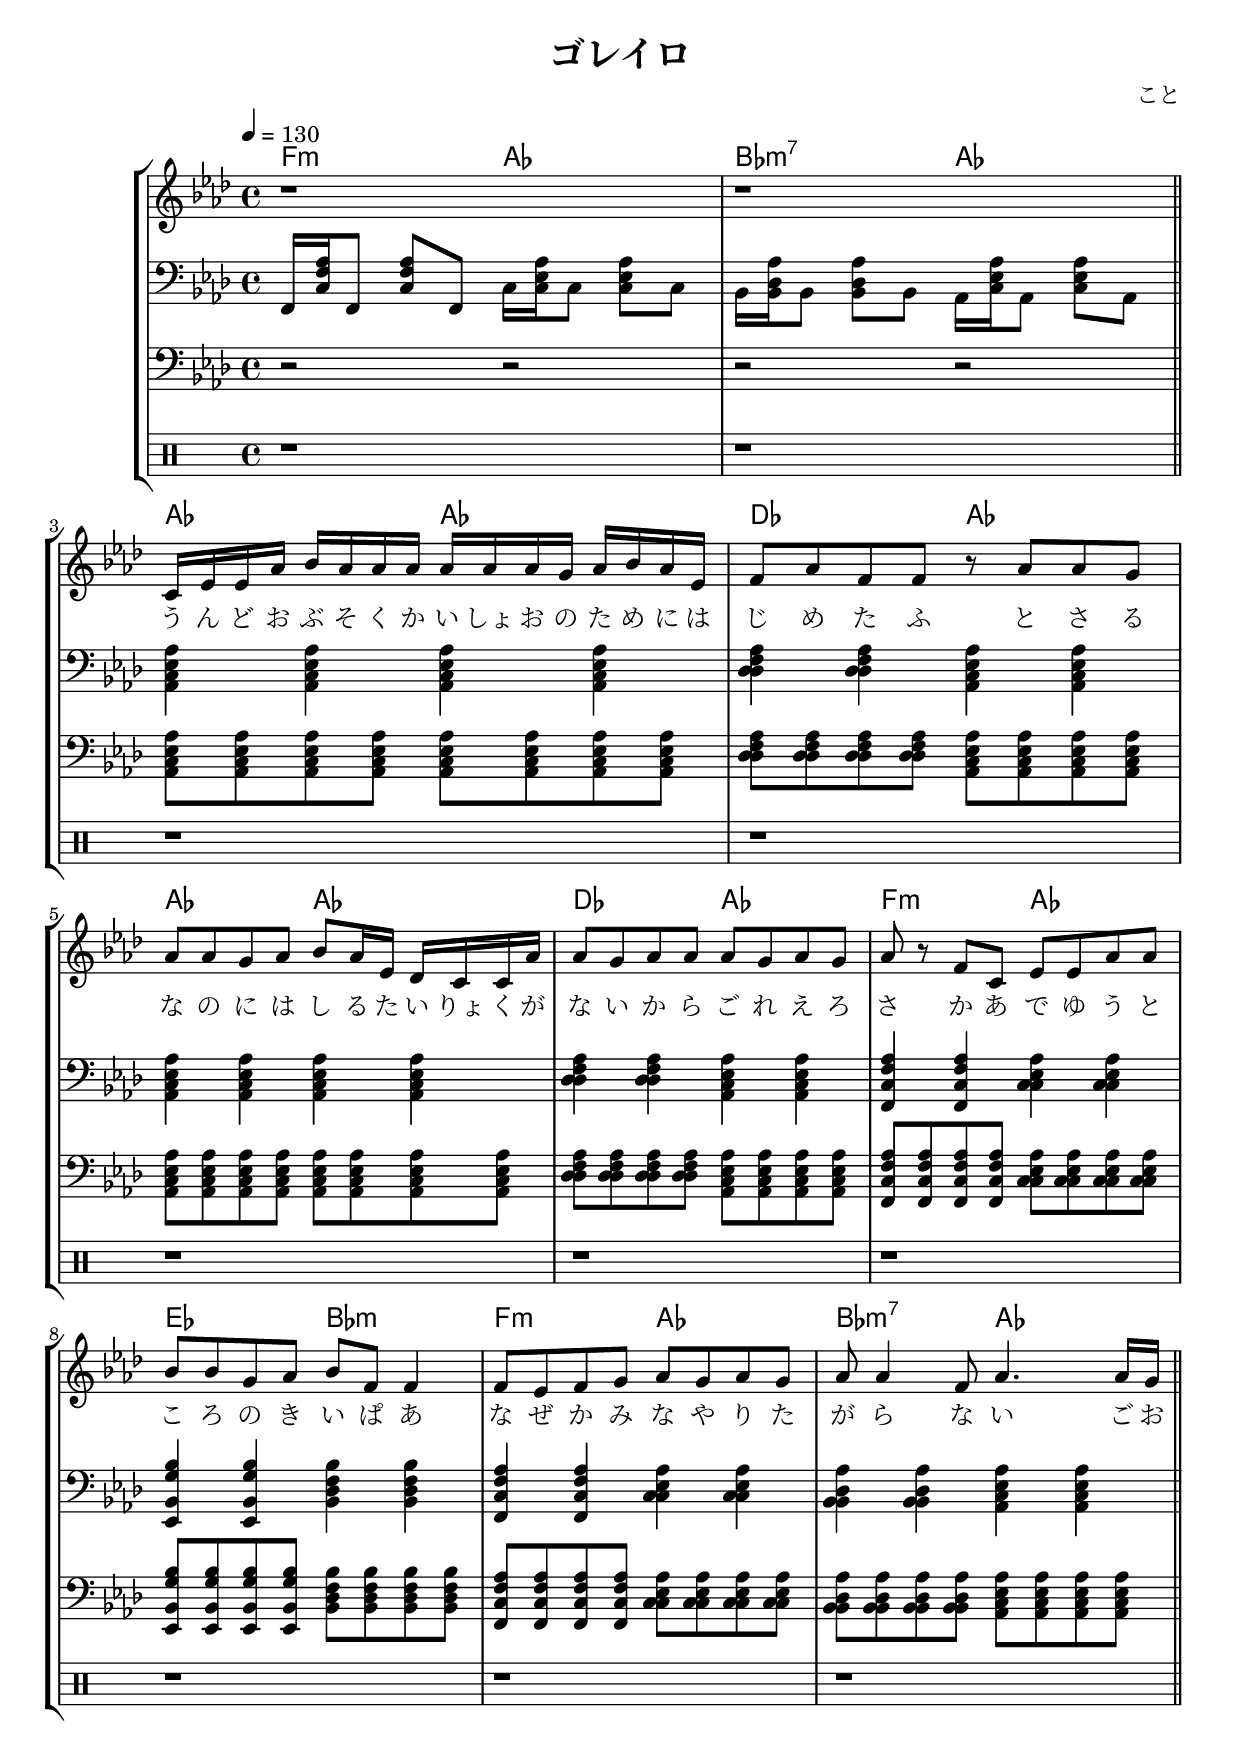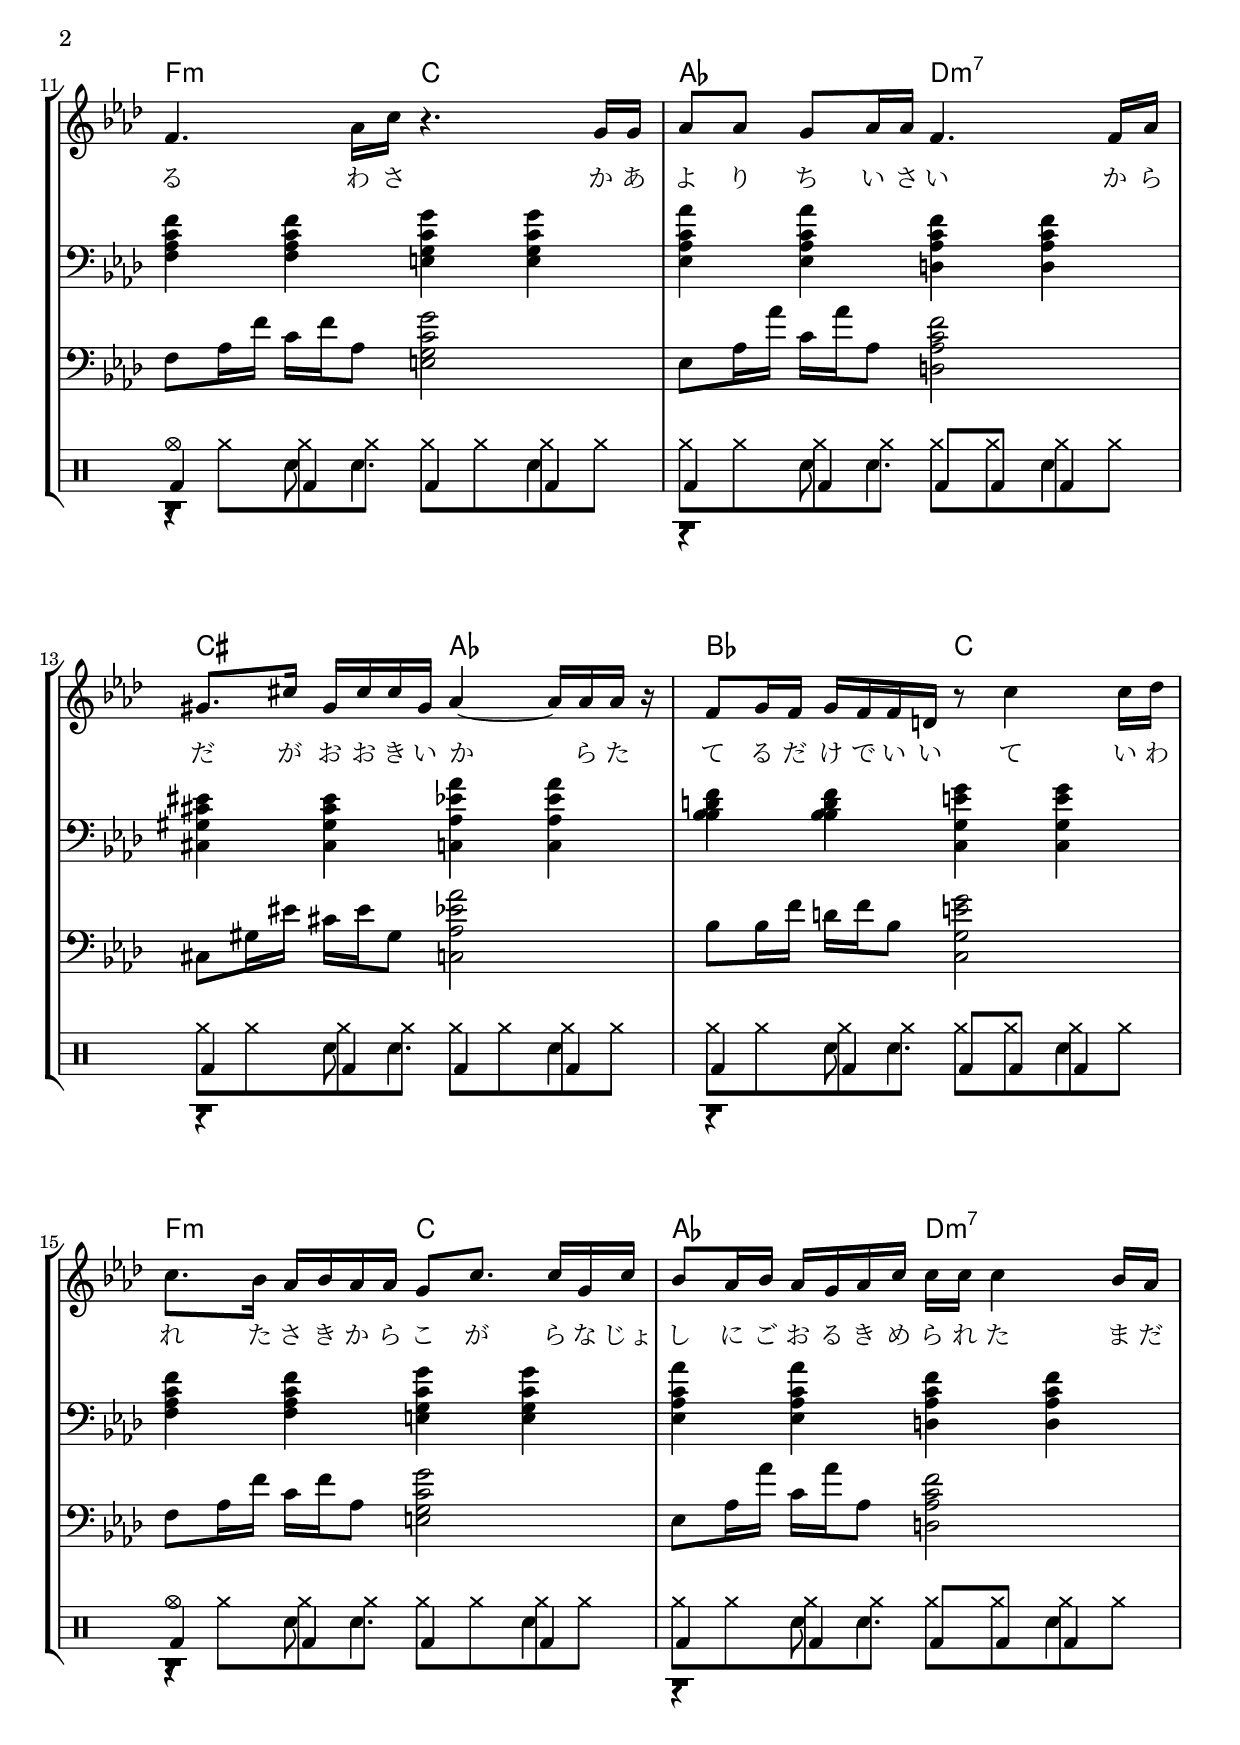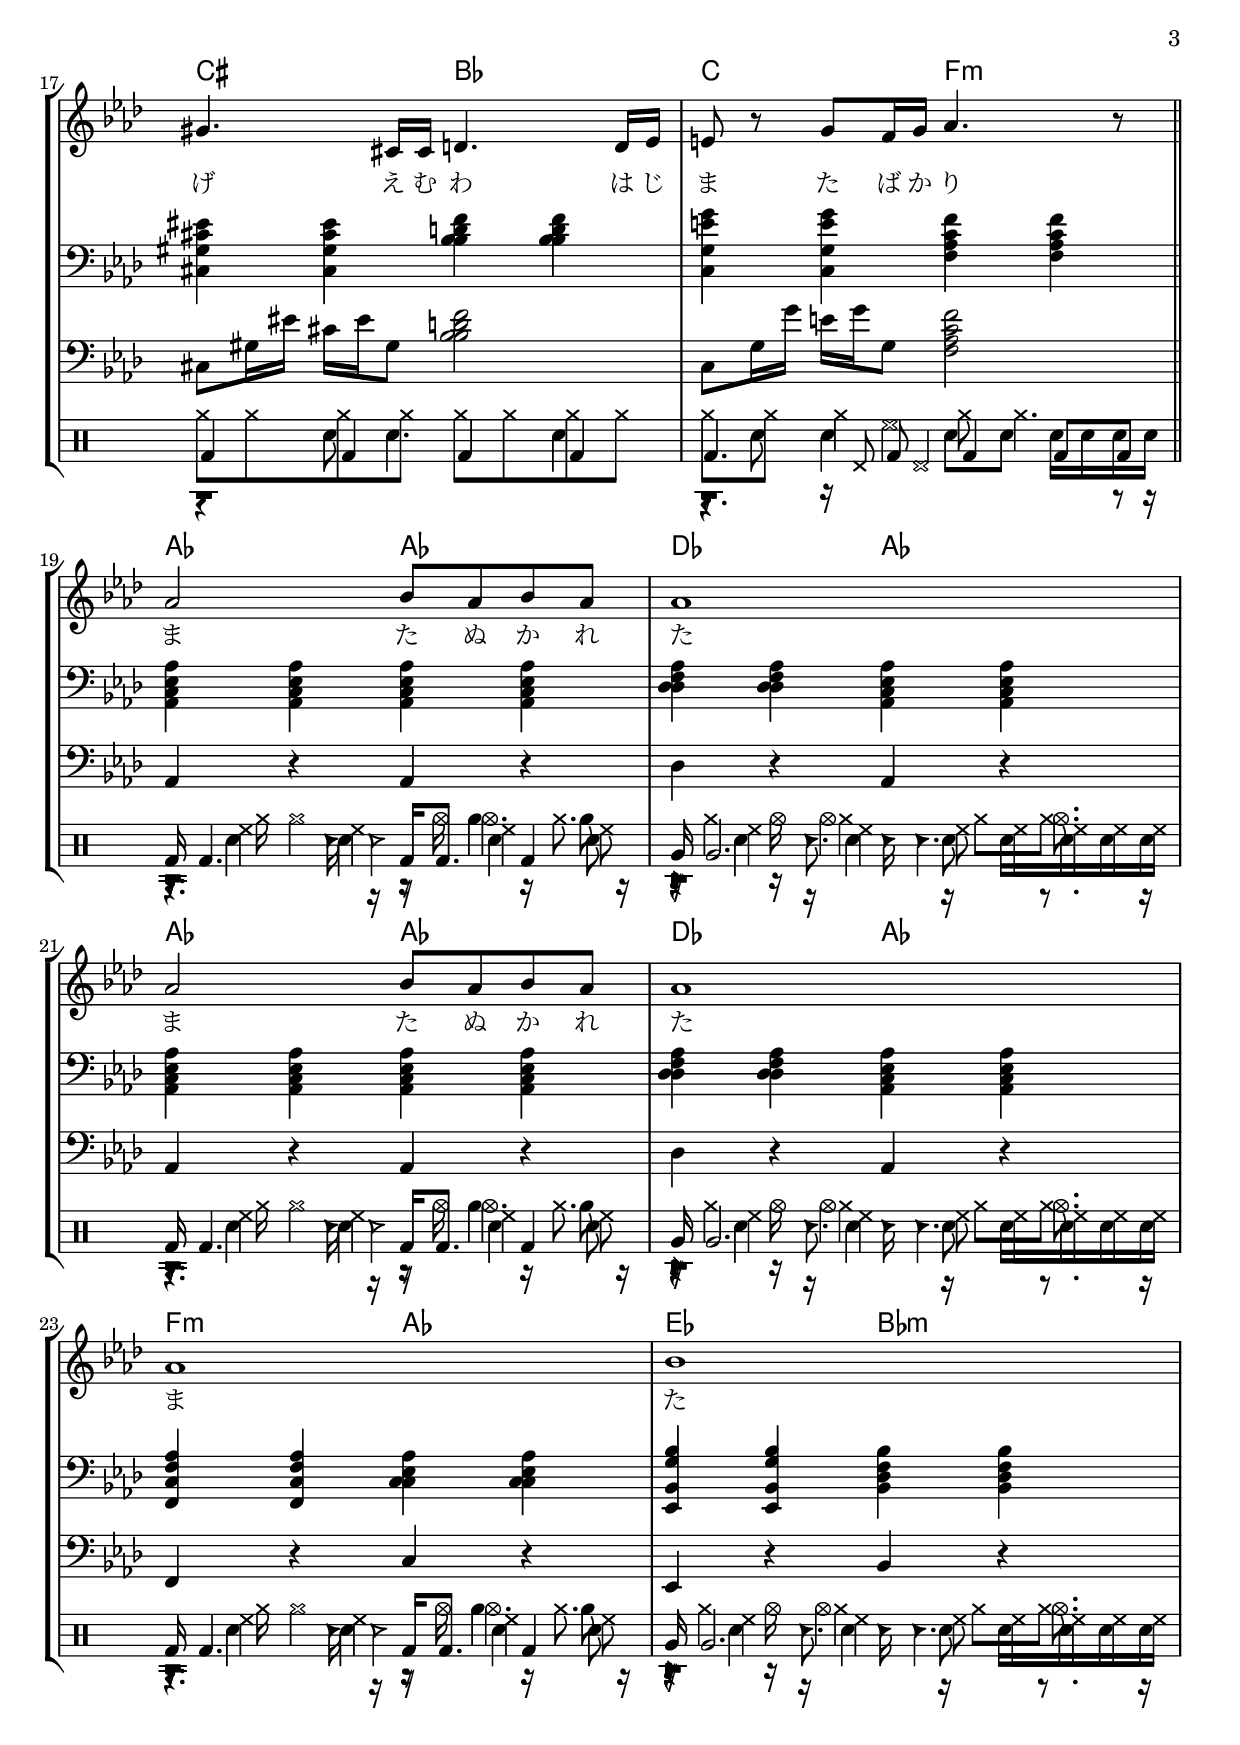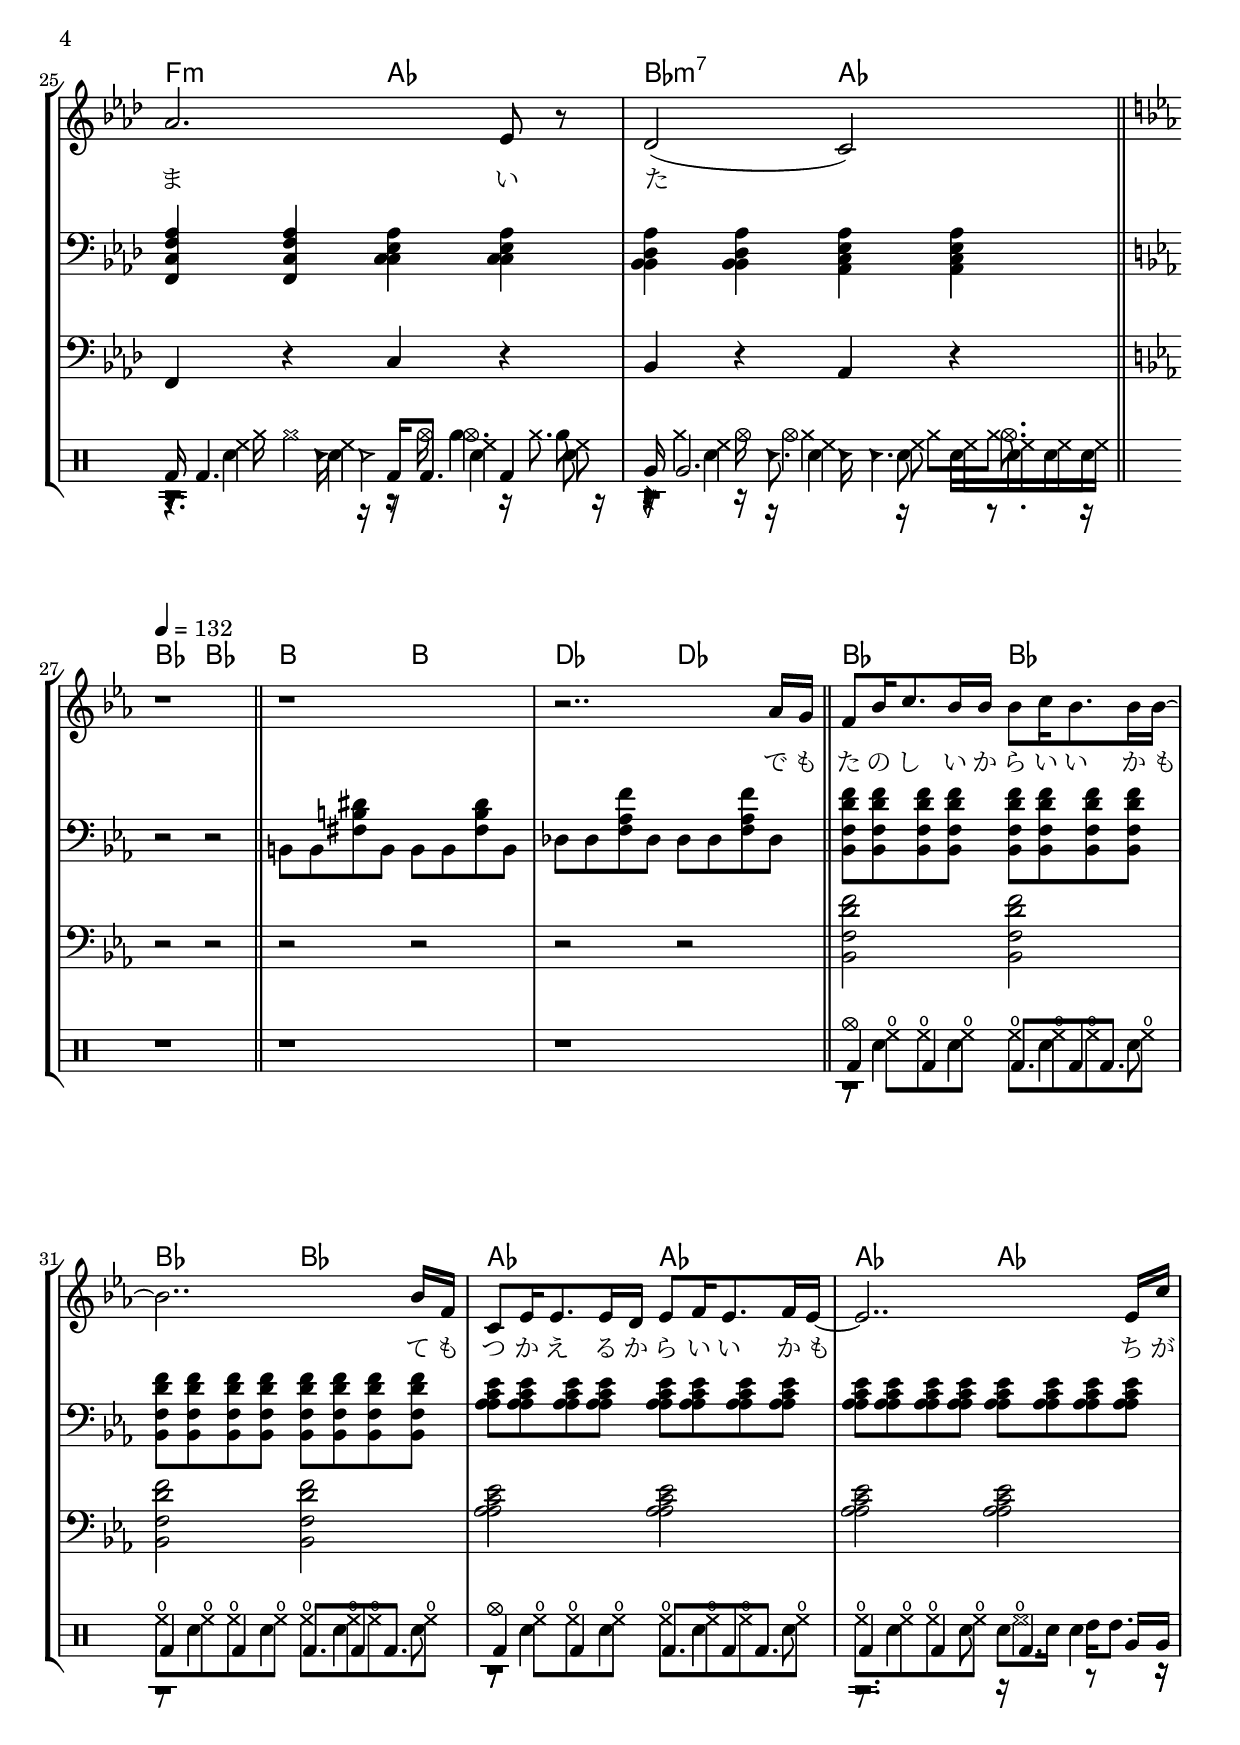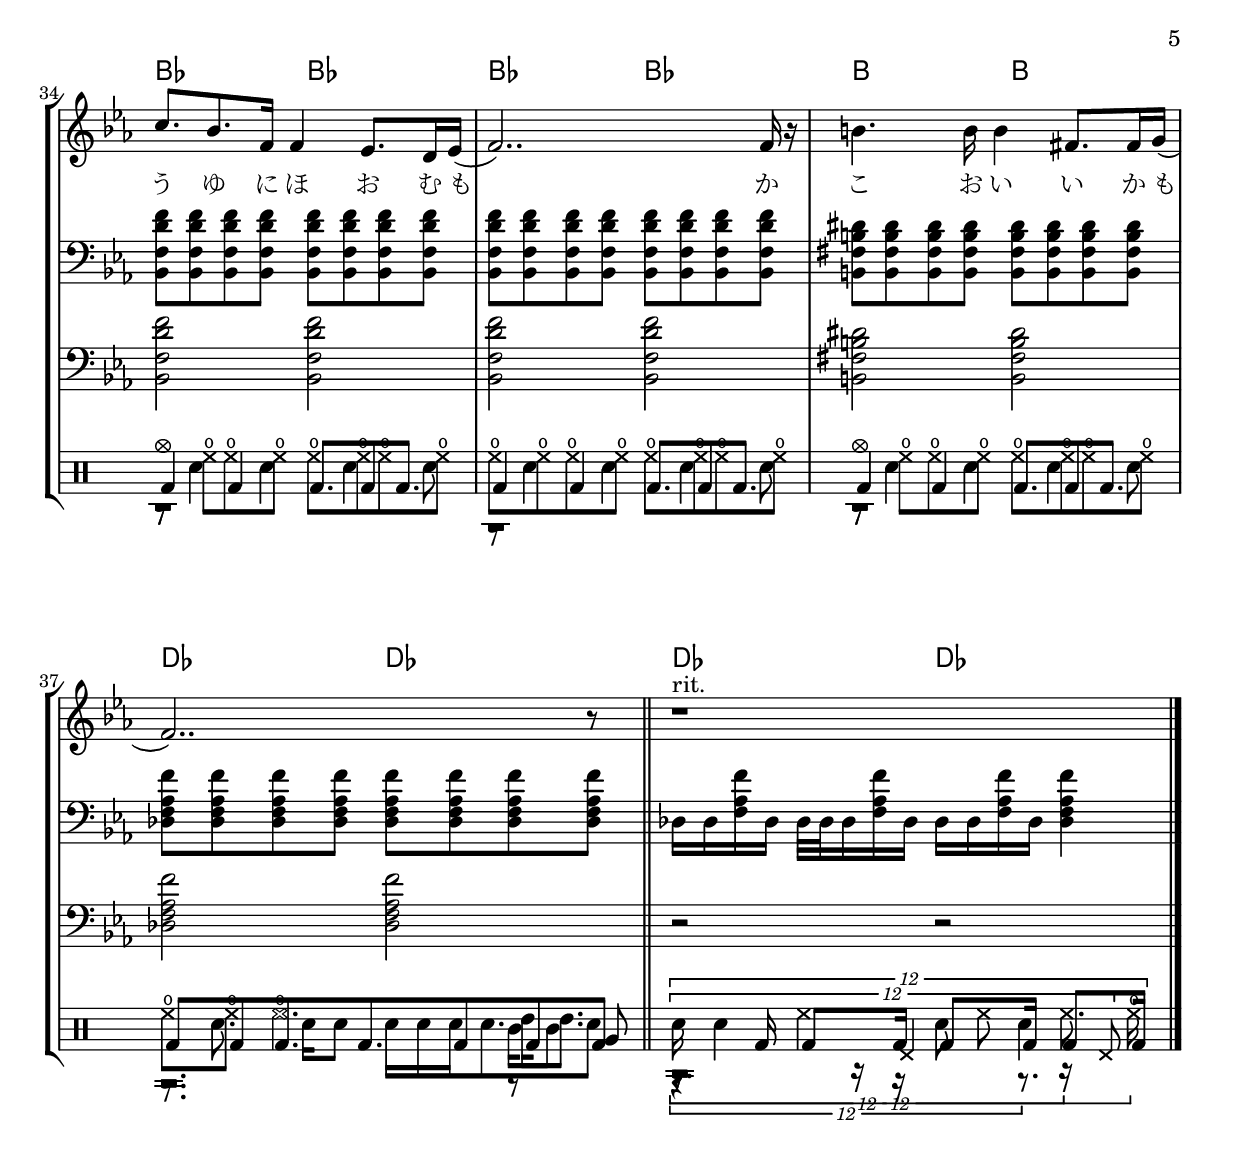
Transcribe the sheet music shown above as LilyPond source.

\version "2.12.1"

\header {
	title = \markup {ゴレイロ}
	composer = \markup \center-column {こと}
}

harmony = \chordmode {
	f2:m as bes:min7 as 

	as as des as as as des as f:m as es bes:m f:m as bes:min7 as 

	f:m c as d:m7 cis as bes c f:m c as d:m7 cis bes c f:m 

	as as des as as as des as f:m as es bes:m f:m as bes:min7 as 

	bes bes 

	b b des des 

	bes bes bes bes as as as as bes bes bes bes b b des des 

	des des 
}

melody = {
	\key as \major
	\tempo 4 = 130
	r1 | r1   
	\set Staff.midiInstrument = #"mmi0.40"
	 c'16  es'16  es'16  as'16  bes'16  as'16  as'16  as'16  as'16  as'16  as'16  g'16  as'16  bes'16  as'16  es'16 
	f'8  as'8  f'8  f'8  r8  as'8  as'8  g'8 
	as'8  as'8  g'8  as'8  bes'8  as'16  es'16  des'16  c'16  c'16  as'16 
	as'8  g'8  as'8  as'8  as'8  g'8  as'8  g'8 
	as'8  r8  f'8  c'8  es'8  es'8  as'8  as'8 
	bes'8  bes'8  g'8  as'8  bes'8  f'8  f'4 
	f'8  es'8  f'8  g'8  as'8  g'8  as'8  g'8 
	as'8  as'4  f'8  as'4.  	\set Staff.midiInstrument = #"mmi0.40"
	as'16  g'16 
	f'4.  as'16  c''16  r4.  g'16  g'16 
	as'8  as'8  g'8  as'16  as'16  f'4.  f'16  as'16 
	gis'8.  cis''16  gis'16  cis''16  cis''16  gis'16  as'4~as'16  as'16  as'16  r16 
	f'8  g'16  f'16  g'16  f'16  f'16  d'16  r8  c''4  c''16  des''16 
	c''8.  bes'16  as'16  bes'16  as'16  as'16  g'8  c''8.  c''16  g'16  c''16 
	bes'8  as'16  bes'16  as'16  g'16  as'16  c''16  c''16  c''16  c''4  bes'16  as'16 
	gis'4.  cis'16  cis'16  d'4.  d'16  es'16 
	e'8  r8  g'8  f'16  g'16  as'4.  	r8 	\set Staff.midiInstrument = #"mmi0.40"
	 as'2  bes'8  as'8  bes'8  as'8 
	as'1 
	as'2  bes'8  as'8  bes'8  as'8 
	as'1 
	as'1 
	bes'1 
	as'2.  es'8  r8 
	des'2  (c'2)
	\key es \major
	\tempo 4 = 132
	r1   
	r1 | r2.. 
	\set Staff.midiInstrument = #"mmi0.40"
	as'16  g'16 
	f'8  bes'16  c''8.  bes'16  bes'16  bes'8  c''16  bes'8.  bes'16  bes'16~ 
	bes'2..  bes'16  f'16 
	c'8  es'16  es'8.  es'16  d'16  es'8  f'16  es'8.  f'16  es'16~ 
	es'2..  es'16  c''16 
	c''8.  bes'8.  f'16  f'4  es'8.  d'16  es'16 
	(f'2..)  f'16  r16 
	b'4.  b'16  b'4  fis'8.  fis'16  g'16 
	(f'2..)  	r8 	r1^"rit." \bar "|."
}

words = \lyricmode {
	
	う  ん  ど  お  ぶ  そ  く  か  い  しょ  お  の  た  め  に  は  じ  め  た  ふ  と  さ  る  な  の  に  は  し  る  た  い  りょ  く  が  な  い  か  ら  ご  れ  え  ろ  さ  か  あ  で  ゆ  う  と  こ  ろ  の  き  い  ぱ  あ  な  ぜ  か  み  な  や  り  た  が  ら  な  い  
	ご  お  る  わ  さ  か  あ  よ  り  ち  い  さ  い  か  ら  だ  が  お  お  き  い  か  ら  た  て  る  だ  け  で  い  い  て  い  わ  れ  た  さ  き  か  ら  こ  が  ら  な  じょ  し  に  ご  お  る  き  め  ら  れ  た  ま  だ  げ  え  む  わ  は  じ  ま  た  ば  か  り  
	ま  た  ぬ  か  れ  た  ま  た  ぬ  か  れ  た  ま  た  ま  い  た  
	
	
	で  も  た  の  し  い  か  ら  い  い  か  も  て  も  つ  か  え  る  か  ら  い  い  か  も  ち  が  う  ゆ  に  ほ  お  む  も  か  こ  お  い  い  か  も  
	
}

tempochange = {
	\tempo 4 = 130
	r1 | r1 \bar "||"
	\tempo 4 = 130
	r1 | r1 | r1 | r1 | r1 | r1 | r1 | r1 \bar "||"
	\tempo 4 = 130
	r1 | r1 | r1 | r1 | r1 | r1 | r1 | r1 \bar "||"
	\tempo 4 = 130
	r1 | r1 | r1 | r1 | r1 | r1 | r1 | r1 \bar "||"
	\tempo 4 = 132
	r1 \bar "||"
	\tempo 4 = 132
	r1 | r1 \bar "||"
	\tempo 4 = 132
	r1 | r1 | r1 | r1 | r1 | r1 | r1 | r1 \bar "||"
	\tempo 4 = 132
	\tempo 4 = 99 r2 \tempo 4 = 88 r2 \bar "|."
}

mainacc = {
	\clef bass
	\set Staff.midiInstrument = #"Synth Drum"
	\key as \major
	\tempo 4 = 130
	f,16 <c f as>16 f,8 <c f as>8 f,8
	c16 <c es as>16 c8 <c es as>8 c8
	bes,16 <bes, des as>16 bes,8 <bes, des as>8 bes,8
	as,16 <c es as>16 as,8 <c es as>8 as,8
	\bar "||"

	\set Staff.midiInstrument = #"Synth Drum"
	<as, c es as>4 <as, c es as>4
	<as, c es as>4 <as, c es as>4
	<des des f as>4 <des des f as>4
	<as, c es as>4 <as, c es as>4
	<as, c es as>4 <as, c es as>4
	<as, c es as>4 <as, c es as>4
	<des des f as>4 <des des f as>4
	<as, c es as>4 <as, c es as>4
	<f, c f as>4 <f, c f as>4
	<c c es as>4 <c c es as>4
	<es, bes, g bes>4 <es, bes, g bes>4
	<bes, des f bes>4 <bes, des f bes>4
	<f, c f as>4 <f, c f as>4
	<c c es as>4 <c c es as>4
	<bes, bes, des as>4 <bes, bes, des as>4
	<as, c es as>4 <as, c es as>4
	\bar "||"

	\set Staff.midiInstrument = #"Synth Drum"
	<f as c' f'>4 <f as c' f'>4
	<e g c' g'>4 <e g c' g'>4
	<es as c' as'>4 <es as c' as'>4
	<d as c' f'>4 <d as c' f'>4
	<cis gis cis' eis'>4 <cis gis cis' eis'>4
	<c as es' as'>4 <c as es' as'>4
	<bes bes d' f'>4 <bes bes d' f'>4
	<c g e' g'>4 <c g e' g'>4
	<f as c' f'>4 <f as c' f'>4
	<e g c' g'>4 <e g c' g'>4
	<es as c' as'>4 <es as c' as'>4
	<d as c' f'>4 <d as c' f'>4
	<cis gis cis' eis'>4 <cis gis cis' eis'>4
	<bes bes d' f'>4 <bes bes d' f'>4
	<c g e' g'>4 <c g e' g'>4
	<f as c' f'>4 <f as c' f'>4
	\bar "||"

	\set Staff.midiInstrument = #"Synth Drum"
	<as, c es as>4 <as, c es as>4
	<as, c es as>4 <as, c es as>4
	<des des f as>4 <des des f as>4
	<as, c es as>4 <as, c es as>4
	<as, c es as>4 <as, c es as>4
	<as, c es as>4 <as, c es as>4
	<des des f as>4 <des des f as>4
	<as, c es as>4 <as, c es as>4
	<f, c f as>4 <f, c f as>4
	<c c es as>4 <c c es as>4
	<es, bes, g bes>4 <es, bes, g bes>4
	<bes, des f bes>4 <bes, des f bes>4
	<f, c f as>4 <f, c f as>4
	<c c es as>4 <c c es as>4
	<bes, bes, des as>4 <bes, bes, des as>4
	<as, c es as>4 <as, c es as>4
	\bar "||"

	\set Staff.midiInstrument = #"Synth Drum"
	\key es \major
	\tempo 4 = 132
	r2
	r2
	\bar "||"

	\set Staff.midiInstrument = #"Synth Drum"
	b,8 b,8 <fis b dis'>8 b,8
	b,8 b,8 <fis b dis'>8 b,8
	des8 des8 <f as f'>8 des8
	des8 des8 <f as f'>8 des8
	\bar "||"

	\set Staff.midiInstrument = #"Synth Drum"
	<bes, f d' f'>8 <bes, f d' f'>8 <bes, f d' f'>8 <bes, f d' f'>8
	<bes, f d' f'>8 <bes, f d' f'>8 <bes, f d' f'>8 <bes, f d' f'>8
	<bes, f d' f'>8 <bes, f d' f'>8 <bes, f d' f'>8 <bes, f d' f'>8
	<bes, f d' f'>8 <bes, f d' f'>8 <bes, f d' f'>8 <bes, f d' f'>8
	<as as c' es'>8 <as as c' es'>8 <as as c' es'>8 <as as c' es'>8
	<as as c' es'>8 <as as c' es'>8 <as as c' es'>8 <as as c' es'>8
	<as as c' es'>8 <as as c' es'>8 <as as c' es'>8 <as as c' es'>8
	<as as c' es'>8 <as as c' es'>8 <as as c' es'>8 <as as c' es'>8
	<bes, f d' f'>8 <bes, f d' f'>8 <bes, f d' f'>8 <bes, f d' f'>8
	<bes, f d' f'>8 <bes, f d' f'>8 <bes, f d' f'>8 <bes, f d' f'>8
	<bes, f d' f'>8 <bes, f d' f'>8 <bes, f d' f'>8 <bes, f d' f'>8
	<bes, f d' f'>8 <bes, f d' f'>8 <bes, f d' f'>8 <bes, f d' f'>8
	<b, fis b dis'>8 <b, fis b dis'>8 <b, fis b dis'>8 <b, fis b dis'>8
	<b, fis b dis'>8 <b, fis b dis'>8 <b, fis b dis'>8 <b, fis b dis'>8
	<des f as f'>8 <des f as f'>8 <des f as f'>8 <des f as f'>8
	<des f as f'>8 <des f as f'>8 <des f as f'>8 <des f as f'>8
	\bar "||"

	\set Staff.midiInstrument = #"Synth Drum"
	des16 des16 <f as f'>16 des16   des32 des32 des16 <f as f'>16 des16
	des16 des16 <f as f'>16 des16 <des f as f'>4
	\bar "|."
}

subacc = {
	\clef bass
	\set Staff.midiInstrument = #"Acoustic grand"
	\key as \major
	\tempo 4 = 130
	r2
	r2
	r2
	r2
	\bar "||"

	\set Staff.midiInstrument = #"Slap Bass 1"
	<as, c es as>8 <as, c es as>8 <as, c es as>8 <as, c es as>8
	<as, c es as>8 <as, c es as>8 <as, c es as>8 <as, c es as>8
	<des des f as>8 <des des f as>8 <des des f as>8 <des des f as>8
	<as, c es as>8 <as, c es as>8 <as, c es as>8 <as, c es as>8
	<as, c es as>8 <as, c es as>8 <as, c es as>8 <as, c es as>8
	<as, c es as>8 <as, c es as>8 <as, c es as>8 <as, c es as>8
	<des des f as>8 <des des f as>8 <des des f as>8 <des des f as>8
	<as, c es as>8 <as, c es as>8 <as, c es as>8 <as, c es as>8
	<f, c f as>8 <f, c f as>8 <f, c f as>8 <f, c f as>8
	<c c es as>8 <c c es as>8 <c c es as>8 <c c es as>8
	<es, bes, g bes>8 <es, bes, g bes>8 <es, bes, g bes>8 <es, bes, g bes>8
	<bes, des f bes>8 <bes, des f bes>8 <bes, des f bes>8 <bes, des f bes>8
	<f, c f as>8 <f, c f as>8 <f, c f as>8 <f, c f as>8
	<c c es as>8 <c c es as>8 <c c es as>8 <c c es as>8
	<bes, bes, des as>8 <bes, bes, des as>8 <bes, bes, des as>8 <bes, bes, des as>8
	<as, c es as>8 <as, c es as>8 <as, c es as>8 <as, c es as>8
	\bar "||"

	\set Staff.midiInstrument = #"Synth Bass 2"
	f8 as16 f' c' f' as8
	<e g c' g'>2
	es8 as16 as' c' as' as8
	<d as c' f'>2
	cis8 gis16 eis' cis' eis' gis8
	<c as es' as'>2
	bes8 bes16 f' d' f' bes8
	<c g e' g'>2
	f8 as16 f' c' f' as8
	<e g c' g'>2
	es8 as16 as' c' as' as8
	<d as c' f'>2
	cis8 gis16 eis' cis' eis' gis8
	<bes bes d' f'>2
	c8 g16 g' e' g' g8
	<f as c' f'>2
	\bar "||"

	\set Staff.midiInstrument = #"Fretless Bass"
	as,4 r4
	as,4 r4
	des4 r4
	as,4 r4
	as,4 r4
	as,4 r4
	des4 r4
	as,4 r4
	f,4 r4
	c4 r4
	es,4 r4
	bes,4 r4
	f,4 r4
	c4 r4
	bes,4 r4
	as,4 r4
	\bar "||"

	\set Staff.midiInstrument = #"Acoustic grand"
	\key es \major
	\tempo 4 = 132
	r2
	r2
	\bar "||"

	\set Staff.midiInstrument = #"Acoustic grand"
	r2
	r2
	r2
	r2
	\bar "||"

	\set Staff.midiInstrument = #"Contrabass"
	<bes, f d' f'>2
	<bes, f d' f'>2
	<bes, f d' f'>2
	<bes, f d' f'>2
	<as as c' es'>2
	<as as c' es'>2
	<as as c' es'>2
	<as as c' es'>2
	<bes, f d' f'>2
	<bes, f d' f'>2
	<bes, f d' f'>2
	<bes, f d' f'>2
	<b, fis b dis'>2
	<b, fis b dis'>2
	<des f as f'>2
	<des f as f'>2
	\bar "||"

	\set Staff.midiInstrument = #"Contrabass"
	r2
	r2
	\bar "|."
}

percA = {
	\drummode {
	r1 |r1 \bar "||"
	r1 |r1 |r1 |r1 |r1 |r1 |r1 |r1 \bar "||"
	r8 cymr8 cymr8 cymr8 cymr8 cymr8 cymr8 cymr8  |cymr8 cymr8 cymr8 cymr8 cymr8 cymr8 cymr8 cymr8  |cymr8 cymr8 cymr8 cymr8 cymr8 cymr8 cymr8 cymr8  |cymr8 cymr8 cymr8 cymr8 cymr8 cymr8 cymr8 cymr8  |r8 cymr8 cymr8 cymr8 cymr8 cymr8 cymr8 cymr8  |cymr8 cymr8 cymr8 cymr8 cymr8 cymr8 cymr8 cymr8  |cymr8 cymr8 cymr8 cymr8 cymr8 cymr8 cymr8 cymr8  |cymr8 cymr8 cymr4 cymr8 cymr4.  \bar "||"
	r8 hh4 hh4 hh4 hh8  |r8 hh4 hh4 hh8 hh16 hh16 hh16 hh16  |r8 hh4 hh4 hh4 hh8  |r8 hh4 hh4 hh8 hh16 hh16 hh16 hh16  |r8 hh4 hh4 hh4 hh8  |r8 hh4 hh4 hh8 hh16 hh16 hh16 hh16  |r8 hh4 hh4 hh4 hh8  |r8 hh4 hh4 hh8 hh16 hh16 hh16 hh16  \bar "||"
	r1 \bar "||"
	r1 |r1 \bar "||"
	r8 hho8 hho8 hho8 hho8 hho8 hho8 hho8  |hho8 hho8 hho8 hho8 hho8 hho8 hho8 hho8  |r8 hho8 hho8 hho8 hho8 hho8 hho8 hho8  |hho8 hho8 hho8 hho8 hho2  |r8 hho8 hho8 hho8 hho8 hho8 hho8 hho8  |hho8 hho8 hho8 hho8 hho8 hho8 hho8 hho8  |r8 hho8 hho8 hho8 hho8 hho8 hho8 hho8  |hho8 hho8 hho2.  \bar "||"
	\times 16/12{ r8. hh4 hh8 hh8. } \bar "|."
	}
}

percB = {
	\drummode {
	r1 |r1 \bar "||"
	r1 |r1 |r1 |r1 |r1 |r1 |r1 |r1 \bar "||"
	r4 sn8 sn4. sn4  |r4 sn8 sn4. sn4  |r4 sn8 sn4. sn4  |r4 sn8 sn4. sn4  |r4 sn8 sn4. sn4  |r4 sn8 sn4. sn4  |r4 sn8 sn4. sn4  |r8 sn8 sn4 sn8 sn8 sn16 sn16 sn16 sn16  \bar "||"
	r8 sn4 sn4 sn4 sn8  |r8 sn4 sn4 sn8 sn16 sn16 sn16 sn16  |r8 sn4 sn4 sn4 sn8  |r8 sn4 sn4 sn8 sn16 sn16 sn16 sn16  |r8 sn4 sn4 sn4 sn8  |r8 sn4 sn4 sn8 sn16 sn16 sn16 sn16  |r8 sn4 sn4 sn4 sn8  |r8 sn4 sn4 sn8 sn16 sn16 sn16 sn16  \bar "||"
	r1 \bar "||"
	r1 |r1 \bar "||"
	r8 sn4 sn4 sn4 sn8  |r8 sn4 sn4 sn4 sn8  |r8 sn4 sn4 sn4 sn8  |r8 sn4 sn8 sn8 sn16 sn4 r16  |r8 sn4 sn4 sn4 sn8  |r8 sn4 sn4 sn4 sn8  |r8 sn4 sn4 sn4 sn8  |r8 sn8. sn16 sn8 sn16 sn16 sn16 sn8. sn8  \bar "||"
	\times 16/12{ sn16 sn4 r16 sn8 sn4 } \bar "|."
	}
}

percC = {
	\drummode {
	r1 |r1 \bar "||"
	r1 |r1 |r1 |r1 |r1 |r1 |r1 |r1 \bar "||"
	bd4 bd4 bd4 bd4  |bd4 bd4 bd8 bd8 bd4  |bd4 bd4 bd4 bd4  |bd4 bd4 bd8 bd8 bd4  |bd4 bd4 bd4 bd4  |bd4 bd4 bd8 bd8 bd4  |bd4 bd4 bd4 bd4  |bd4. bd8 bd4 bd8 bd8  \bar "||"
	bd16 bd4. r16 bd16 bd8. bd4  |r1  |bd16 bd4. r16 bd16 bd8. bd4  |r1  |bd16 bd4. r16 bd16 bd8. bd4  |r1  |bd16 bd4. r16 bd16 bd8. bd4  |r1  \bar "||"
	r1 \bar "||"
	r1 |r1 \bar "||"
	bd4 bd4 bd8. bd8 bd8.  |bd4 bd4 bd8. bd8 bd8.  |bd4 bd4 bd8. bd8 bd8.  |bd4 bd4 r16 bd4. r16  |bd4 bd4 bd8. bd8 bd8.  |bd4 bd4 bd8. bd8 bd8.  |bd4 bd4 bd8. bd8 bd8.  |bd8 bd8 bd8. bd8. bd8 bd8 bd8  \bar "||"
	\times 16/12{ r8 bd16 bd8 bd16 bd8 bd16 bd8 bd16 } \bar "|."
	}
}

percD = {
	\drummode {
	r1 |r1 \bar "||"
	r1 |r1 |r1 |r1 |r1 |r1 |r1 |r1 \bar "||"
	cymc1  |r1 |r1 |r1 |cymc1  |r1 |r1 |r1 \bar "||"
	r2 r16 cymc16 cymc4.  |r4 cymc16 cymc2 cymc8.  |r2 r16 cymc16 cymc4.  |r4 cymc16 cymc2 cymc8.  |r2 r16 cymc16 cymc4.  |r4 cymc16 cymc2 cymc8.  |r2 r16 cymc16 cymc4.  |r4 cymc16 cymc2 cymc8.  \bar "||"
	r1 \bar "||"
	r1 |r1 \bar "||"
	cymc1  |r1  |cymc1  |r1  |cymc1  |r1  |cymc1  |r1  \bar "||"
	\times 16/12{ r4 r16 hhp4 r16 hhp8 } \bar "|."
	}
}

percE = {
	\drummode {
	r1 |r1 \bar "||"
	r1 |r1 |r1 |r1 |r1 |r1 |r1 |r1 \bar "||"
	r1 |r1 |r1 |r1 |r1 |r1 |r1 |r4 r16 hhp8 hhp2 r16  \bar "||"
	r1  |tomfh16 tomfh2. r8.  |r1  |tomfh16 tomfh2. r8.  |r1  |tomfh16 tomfh2. r8.  |r1  |tomfh16 tomfh2. r8.  \bar "||"
	r1 \bar "||"
	r1 |r1 \bar "||"
	r1 |r1 |r1 |r2. tommh16 tommh8.  |r1 |r1 |r1 |r2. tommh16 tommh8.  \bar "||"
	\times 16/12{ r2 r8. hho16 } \bar "|."
	}
}

percF = {
	\drummode {
	r1 | r1 \bar "||"
	r1 | r1 | r1 | r1 | r1 | r1 | r1 | r1 \bar "||"
	r1 |r1 |r1 |r1 |r1 |r1 |r1 |r4. hh2 r8  \bar "||"
	r2 r8 rb4 rb8  |r1  |r2 r8 rb4 rb8  |r1  |r2 r8 rb4 rb8  |r1  |r2 r8 rb4 rb8  |r1  \bar "||"
	r1 \bar "||"
	r1 | r1 \bar "||"
	r1 |r1 |r1 |r2. r8 tomfh16 tomfh16  |r1 |r1 |r1 |r2. r8 tomfh8  \bar "||"
	r1 \bar "|."
	}
}

percG = {
	\drummode {
	r1 | r1 \bar "||"
	r1 | r1 | r1 | r1 | r1 | r1 | r1 | r1 \bar "||"
	r1 | r1 | r1 | r1 | r1 | r1 | r1 | r1 \bar "||"
	r4. hc16 hc2 r16  |r4 r16 hc8. hc16 hc4. r16  |r4. hc16 hc2 r16  |r4 r16 hc8. hc16 hc4. r16  |r4. hc16 hc2 r16  |r4 r16 hc8. hc16 hc4. r16  |r4. hc16 hc2 r16  |r4 r16 hc8. hc16 hc4. r16  \bar "||"
	r1 \bar "||"
	r1 | r1 \bar "||"
	r1 |r1 |r1 |r1 |r1 |r1 |r1 |r2. tomml16 tomml8.  \bar "||"
	r1 \bar "|."
	}
}

percH = {
	\drummode {
	r1 | r1 \bar "||"
	r1 | r1 | r1 | r1 | r1 | r1 | r1 | r1 \bar "||"
	r1 | r1 | r1 | r1 | r1 | r1 | r1 | r1 \bar "||"
	r8. cymr16 cymr2 r16 cymr8.  |r16 cymr4 r16 cymr4 r16 cymr8 cymr8.  |r8. cymr16 cymr2 r16 cymr8.  |r16 cymr4 r16 cymr4 r16 cymr8 cymr8.  |r8. cymr16 cymr2 r16 cymr8.  |r16 cymr4 r16 cymr4 r16 cymr8 cymr8.  |r8. cymr16 cymr2 r16 cymr8.  |r16 cymr4 r16 cymr4 r16 cymr8 cymr8.  \bar "||"
	r1 \bar "||"
	r1 | r1 \bar "||"
	r1 | r1 | r1 | r1 | r1 | r1 | r1 | r1 \bar "||"
	r1 \bar "|."
	}
}

\score {
	<<
		\new StaffGroup <<
			\new ChordNames {\harmony}
			\new Voice = "melody" {\melody}
			\new Lyrics \lyricsto "melody" \words
			\new Staff = "mainacc" {\mainacc}
			\new Staff = "subacc" {\subacc}
			\new DrumStaff <<
				\new DrumVoice {\percA}
				\new DrumVoice {\percB}
				\new DrumVoice {\percC}
				\new DrumVoice {\percD}
				\new DrumVoice {\percE}
				\new DrumVoice {\percF}
				\new DrumVoice {\percG}
				\new DrumVoice {\percH}
			>>
		>>
	>>
	\layout { }
}
